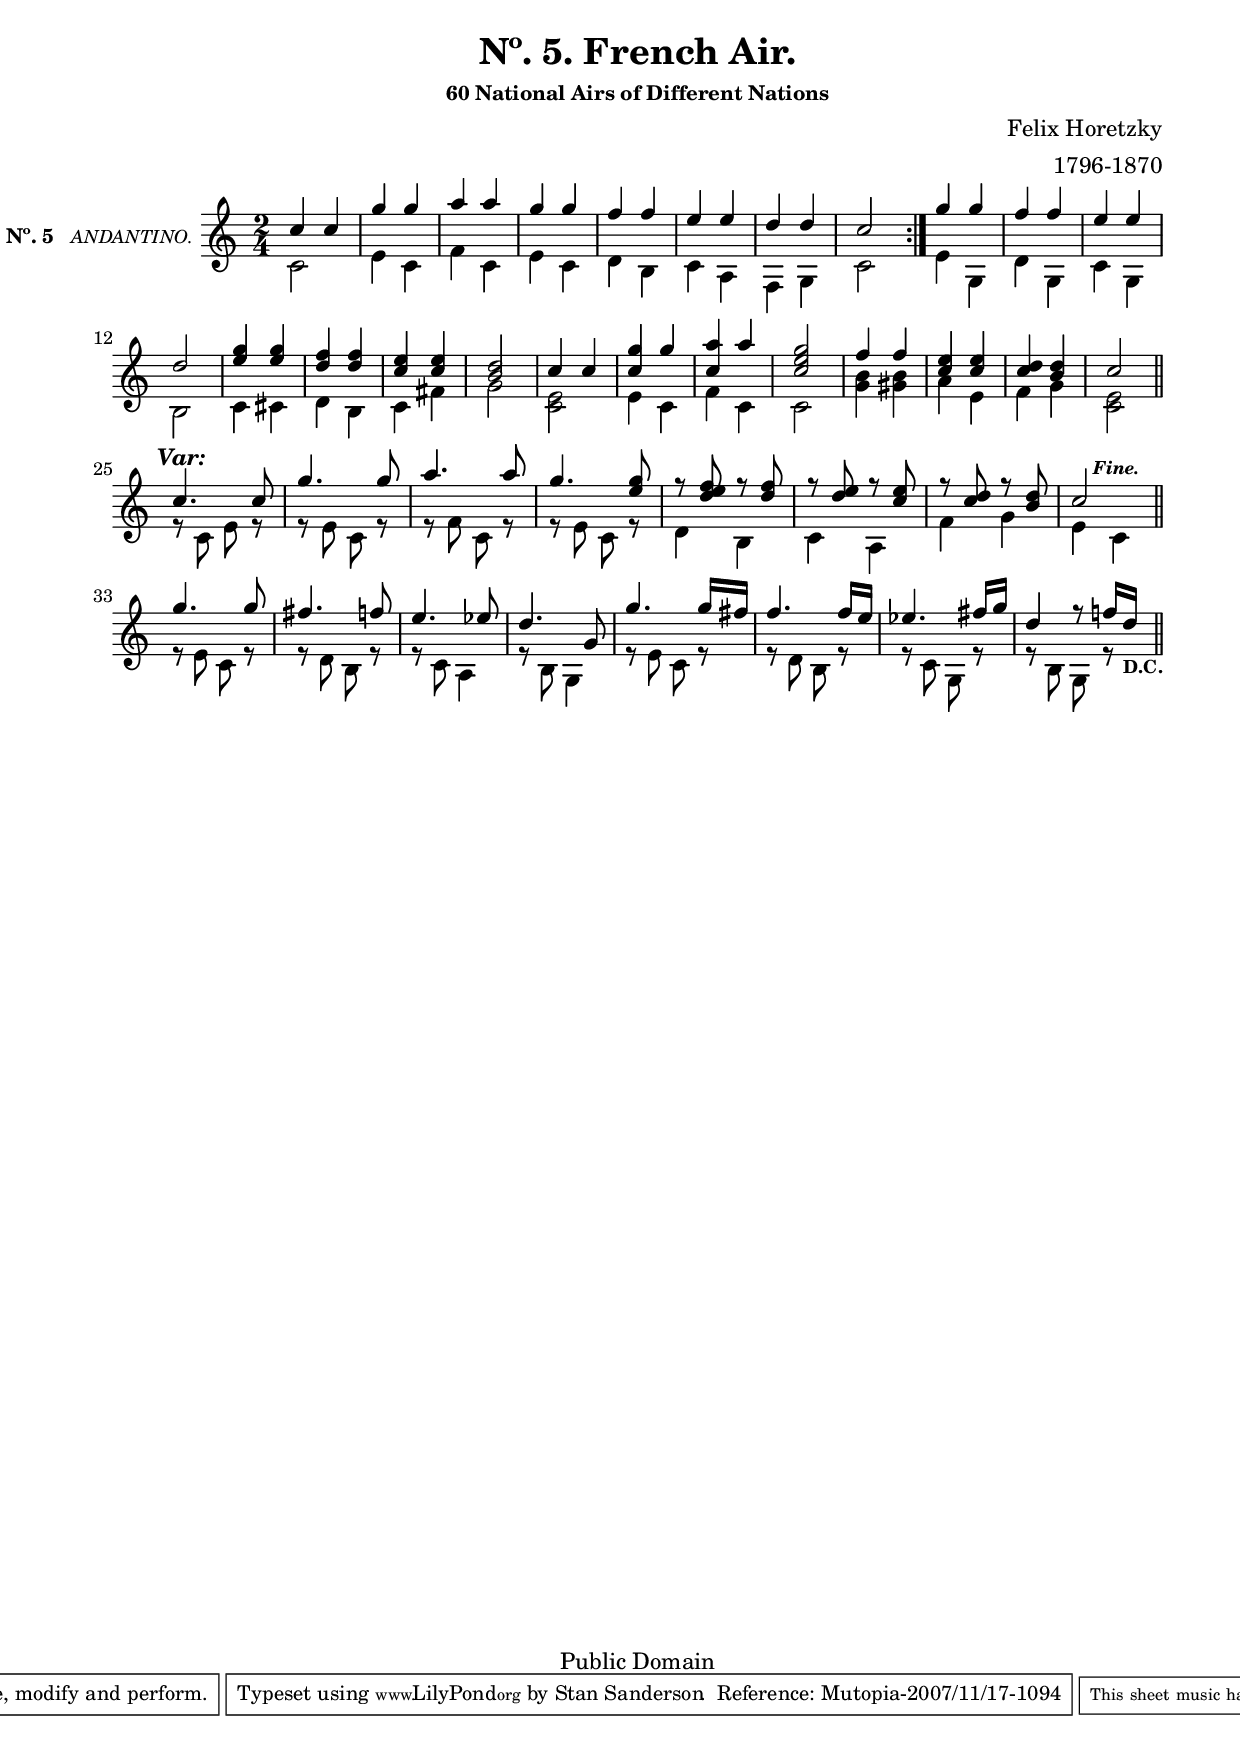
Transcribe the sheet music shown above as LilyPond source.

% Entered on Nov 3, 2007
\version "2.11.34"
%#(set-global-staff-size 17) 

\paper {
%	#(set-paper-size "a4")
%	#(set-paper-size "letter")
	left-margin = 0.75 \in
	line-width = 7.0 \in
	between-system-padding = #2.0
	between-system-space = #2.0
	ragged-last-bottom = ##t 
	ragged-bottom = ##f
}

\header {
	title = "Nº. 5. French Air."
	subtitle = ""
	subsubtitle = "60 National Airs of Different Nations"
	composer = \markup{\column \right-align 
	{\line {Felix Horetzky} 1796-1870}}
	meter = ""
% MUTOPIA
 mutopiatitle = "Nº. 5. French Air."
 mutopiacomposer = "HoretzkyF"
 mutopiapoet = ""
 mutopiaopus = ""
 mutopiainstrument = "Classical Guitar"
 date = "unk"
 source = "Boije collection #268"
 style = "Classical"
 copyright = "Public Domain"
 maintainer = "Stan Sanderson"
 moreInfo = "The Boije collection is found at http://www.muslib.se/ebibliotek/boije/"
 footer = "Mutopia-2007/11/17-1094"
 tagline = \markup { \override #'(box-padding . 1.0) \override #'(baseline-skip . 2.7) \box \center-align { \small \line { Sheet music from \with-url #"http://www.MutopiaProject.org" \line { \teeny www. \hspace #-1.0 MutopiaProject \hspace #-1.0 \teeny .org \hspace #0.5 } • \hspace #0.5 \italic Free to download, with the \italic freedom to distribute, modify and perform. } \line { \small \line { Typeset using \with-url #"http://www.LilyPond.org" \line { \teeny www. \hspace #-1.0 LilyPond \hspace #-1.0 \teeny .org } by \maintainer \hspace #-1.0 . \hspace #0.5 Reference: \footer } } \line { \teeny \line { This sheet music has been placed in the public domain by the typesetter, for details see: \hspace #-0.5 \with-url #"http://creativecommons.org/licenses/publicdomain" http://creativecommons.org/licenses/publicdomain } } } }
}

%%%%%%%%%%%%%%%%%%%%%%%%%%%%%%%%%%%%
%%
%% Source & comments
%%	
%%  Felix Horetzky was born in Horyszów Ruski, Poland, January 1, 1796.
%%	Little is known about he came to the guitar. He traveled to Vienna
%%	to study under master guitarrist, Mauro Giuliani. He traveled
%%  extensively in Europe as a concert performer and teacher. He wrote
%%  between 100 and 150 pieces for the guitar. He died in Edinburgh
%%  on October 6, 1870.
%%
%%	This piece is from #268, "60 National Airs of Different Nations",
%%	in the Boije collection and is in the public domain.
%%	<http://www.muslib.se/ebibliotek/boije/>
%%	Publisher: Chappell (London), no date given.
%%
%%	Carl Boije (1849-1923) was an amateur guitarist whose vast collection
%%	was donated to the State Library of Sweden after his death.
%%
%%	The dynamic markings for the most part follow the original score; obvious
%%	notation errors have been corrected.
%%
%%%%%%%%%%%%%%%%%%%%%%%%%%%%%%%%%%%%

\include "english.ly"

%%%% shortcuts

dol = \markup { \smaller\italic "dolce."}
cres = \markup{\smaller\italic"cresc:"}
cress = \markup{\tiny\smaller\italic"cresc:"}
espr = \markup{\smaller\italic"espres:"}
rit = \markup{\smaller\italic"ritart:"}
atem = \markup{\smaller\italic"a tempo:"}
smz = \markup{\smaller\italic"smorz:"} % smorzando
showTup = { \override TupletNumber #'transparent = ##f
		\override TupletBracket #'transparent = ##f }
hideTup = { \override TupletNumber #'transparent = ##t
		\override TupletBracket #'transparent = ##t }
seg = \markup {\smaller \smaller \musicglyph #"scripts.segno"}
cod = \markup {\smaller \vcenter "to" \hspace #0.7 \smaller \vcenter \musicglyph #"scripts.coda"}
toseg = \markup { \bold \vcenter "to" \hspace #0.7 \vcenter \smaller \musicglyph #"scripts.segno" }
fin = \markup {\smaller \smaller \bold \italic "Fine."}		
I = \once \override NoteColumn #'ignore-collision = ##t	

%% End shortcuts


%%%%%%%%%%
%% Reminders
%
%    \once \override DynamicText #'extra-offset = #'(-3.75 . 5.5)
%    \once \override TextScript #'extra-offset = #'( 0.8 . -2.3 )
%
%%%%%%%%%%

upper = \relative c''{
	\set Staff.instrumentName=\markup{ \center-align 
	{\smaller\bold "Nº. 5  " \smaller\smaller\italic "ANDANTINO. "}}
	\repeat volta 2 {
		c4 c |
		g' g |
		a a |
		g g |
		f f |
		e e |
		d d |
		c2
	}
	
		g'4 g |
		f f |
		e e |
		d2 |
		<g e>4 <g e> |
		<f d> <f d> |
		<e c> <e c> |
		<d b>2 |
		c4 c |
		<g' c,> g |
		<a c,> a |
		<g e c>2 |
		f4 f |
		<e c> <e c> |
		<d c> <d b> |
		c2	| \bar "||" \break	
	
	
	\once \override TextScript #'extra-offset = #'( -1.5 . 0.0 )
	c4.^\markup{\italic\bold "Var:"} c8 |
	g'4. g8 |
	a4. a8 |
	g4. <g e>8 |
	r <f e d> r <f d> |
	r <e d> r <e c> |
	r <d c> r <d b> |
	\once \override TextScript #'extra-offset = #'( 2.0 . -1.0 )
	c2^\fin | \bar "||" 
	
	g'4. g8 |
	fs4. f8 |
	e4. ef8 |
	d4. g,8 |
	g'4. g16 fs |
	f4. f16 e |
	ef4. fs16 g |
	d4 r8 f!16 d_\markup{\smaller\smaller\bold{"D.C."}} |
	
}
		

lower = \relative c' { 
	\override Staff.NoteCollision 
	#'merge-differently-headed = ##t
	\repeat volta 2 {
		c2 | e4 c | f c | e c | d b | c a | f g | c2 
	}
	
		e4 g, | d' g, | c g | b2 |
		c4 cs | d b | c fs | g2 |
		<e c> | e4 c | f c | c2 |
		<b' g>4 <b gs> | a e | f g | <e c>2
	
		r8 c e r | r e c r | r f c r | r e c r |
		d4 b | c a | f' g | e c |
		r8 e c r | r d b r | r c a4 | r8 b g4 |
		r8 e' c r | r d b r | r c g r | r b g r |
}	

staffClassicalGuitar = \new Staff  {
		\time 2/4
		\key c \major
		\set Staff.connectArpeggios = ##t
		\set Staff.midiInstrument="acoustic guitar (nylon)"
		<<
			\new Voice = A { \voiceOne  \upper }			
			\new Voice = C { \voiceFour  \lower }
		>>
		\bar "||"   %%  "|."
}

\score { 
		<<
			\staffClassicalGuitar
		>>
		}
		
\layout  {\context {
   \Staff
   \consists Span_arpeggio_engraver
 } }

\score {
%%	\unfoldRepeats
	\staffClassicalGuitar
	\midi {
		\context {
			\Score
			tempoWholesPerMinute = #(ly:make-moment 90 4)
		}
		\context {
			\Voice
			\remove "Dynamic_performer"
	    }
    }
}
